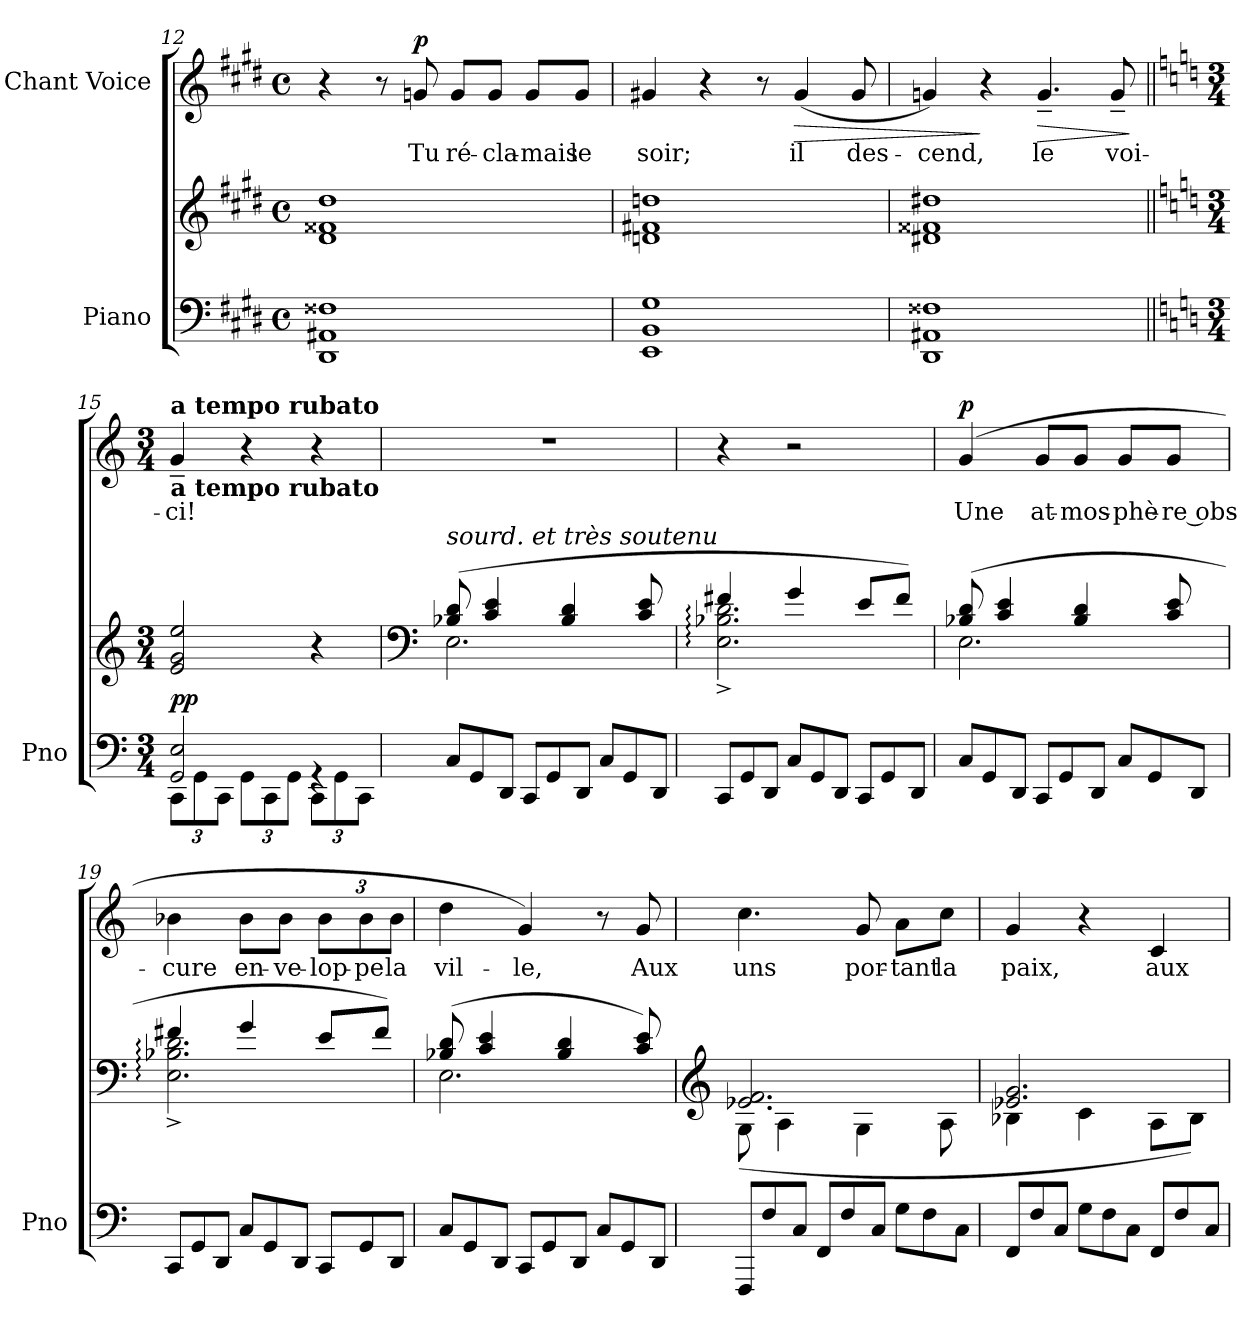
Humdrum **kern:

**kern	**kern	**dynam	**kern	**text	**dynam
*part2	*part2	*part2	*part1	*part1	*part1
*staff3	*staff2	*staff2/3	*staff1	*staff1	*staff1
*I"Piano	*	*	*I"Chant Voice	*	*
*I'Pno	*	*	*	*	*
*clefF4	*clefG2	*	*clefG2	*	*
*k[f#c#g#d#]	*k[f#c#g#d#]	*	*k[f#c#g#d#]	*	*
*M4/4	*M4/4	*	*M4/4	*	*
*met(c)	*met(c)	*	*met(c)	*	*
=12	=12	=12	=12	=12	=12
1DD# 1AA#X 1F##X	1d# 1f##X 1dd#	.	4r	.	.
.	.	.	8r	.	.
!	!	!	!	!LO:LY:b	!LO:DY:a
.	.	.	8gn/	Tu	p
!	!	!	!	!LO:LY:b	!
.	.	.	8g/L	ré-	.
!	!	!	!	!LO:LY:b	!
.	.	.	8g/J	-cla-	.
!	!	!	!	!LO:LY:b	!
.	.	.	8g/L	-mais	.
!	!	!	!	!LO:LY:b	!
.	.	.	8g/J	le	.
=13	=13	=13	=13	=13	=13
!	!	!	!	!LO:LY:b	!
1EE 1BB 1G#	1dn 1f#X 1ddn	.	4g#X/	soir;	.
.	.	.	4r	.	.
.	.	.	8r	.	.
!	!	!	!	!LO:LY:b	!LO:HP:b
.	.	.	(>4g#/	il	>
!	!	!	!	!LO:LY:b	!
.	.	.	8g#/	des-	.
=14	=14	=14	=14	=14	=14
!	!	!	!	!LO:LY:b	!
1DD# 1AA#X 1F##X	1d#X 1f##X 1dd#X	.	4gn/)	-cend,	.
.	.	.	4r	.	]
!	!	!	!	!LO:LY:b	!LO:HP:b
.	.	.	4.g~/	le	>
!	!	!	!	!LO:LY:b	!
.	.	.	8g~/	voi-	.
.	.	.	.	.	]
!!LO:LB:g=z
=15||	=15||	=15||	=15||	=15||	=15||
*k[]	*k[]	*	*k[]	*	*
*M3/4	*M3/4	*	*M3/4	*	*
*^	*	*	*	*	*
*	*Xbrackettup	*	*	*	*	*
!	!	!	!	!LO:TX:b:B:t=a tempo rubato	!	!
!	!	!	!	!LO:TX:a:B:t=a tempo rubato	!	!
!	!	!	!LO:DY:a=2	!	!LO:LY:b	!
2GG/ 2E/	12CC\L	2e/ 2g/ 2ee/	pp	4g~/	-ci!	.
.	12GG\	.	.	.	.	.
.	12CC\J	.	.	.	.	.
.	12GG\L	.	.	4r	.	.
.	12CC\	.	.	.	.	.
.	12GG\J	.	.	.	.	.
4rGG	12CC\L	4r	.	4r	.	.
.	12GG\	.	.	.	.	.
.	12CC\J	.	.	.	.	.
*v	*v	*	*	*	*	*
=16	=16	=16	=16	=16	=16
*	*clefF4	*	*	*	*
*Xtuplet	*	*	*	*	*
*^	*^	*	*	*	*
!	!	!LO:TX:a:i:t=sourd. et très soutenu	!	!	!	!	!
*v	*v	*	*	*	*	*	*
12C/L	(>8B-X/ 8d/	2.E\	.	2.r	.	.
12GG/	.	.	.	.	.	.
.	4c/ 4e/	.	.	.	.	.
!	!	!	!LO:DY:a=2	!	!	!
!	!	!	!LO:DY:n=1:a=2	!	!	!
12DD/J	.	.	other-dynamics pp	.	.	.
12CC/L	.	.	.	.	.	.
12GG/	.	.	.	.	.	.
.	4B-/ 4d/	.	.	.	.	.
12DD/J	.	.	.	.	.	.
12C/L	.	.	.	.	.	.
12GG/	.	.	.	.	.	.
.	8c/ 8e/	.	.	.	.	.
12DD/J	.	.	.	.	.	.
=17	=17	=17	=17	=17	=17	=17
12CC/L	4f#X/	2.E\:^ 2.B-X\:^ 2.d\:^	.	4r	.	.
12GG/	.	.	.	.	.	.
12DD/J	.	.	.	.	.	.
12C/L	4g/	.	.	2r	.	.
12GG/	.	.	.	.	.	.
12DD/J	.	.	.	.	.	.
12CC/L	8e/L	.	.	.	.	.
12GG/	.	.	.	.	.	.
.	8f#/J)	.	.	.	.	.
12DD/J	.	.	.	.	.	.
=18	=18	=18	=18	=18	=18	=18
!	!	!	!	!	!LO:LY:b	!LO:DY:a
12C/L	(>8B-X/ 8d/	2.E\	.	(>4g/	Une	p
12GG/	.	.	.	.	.	.
.	4c/ 4e/	.	.	.	.	.
12DD/J	.	.	.	.	.	.
!	!	!	!	!	!LO:LY:b	!
12CC/L	.	.	.	8g/L	at-	.
12GG/	.	.	.	.	.	.
!	!	!	!	!	!LO:LY:b	!
.	4B-/ 4d/	.	.	8g/J	-mos-	.
12DD/J	.	.	.	.	.	.
!	!	!	!	!	!LO:LY:b	!
12C/L	.	.	.	8g/L	-phè-	.
12GG/	.	.	.	.	.	.
!	!	!	!	!	!LO:LY:b	!
.	8c/ 8e/	.	.	8g/J	-re obs-	.
12DD/J	.	.	.	.	.	.
!!LO:PB:g=z
=19	=19	=19	=19	=19	=19	=19
!	!	!	!	!	!LO:LY:b	!
12CC/L	4f#X/	2.E\:^ 2.B-X\:^ 2.d\:^	.	4b-X\	-cure	.
12GG/	.	.	.	.	.	.
12DD/J	.	.	.	.	.	.
!	!	!	!	!	!LO:LY:b	!
12C/L	4g/	.	.	8b-\L	en-	.
12GG/	.	.	.	.	.	.
!	!	!	!	!	!LO:LY:b	!
.	.	.	.	8b-\J	-ve-	.
12DD/J	.	.	.	.	.	.
*	*	*	*	*Xbrackettup	*	*
!	!	!	!	!	!LO:LY:b	!
12CC/L	8e/L	.	.	12b-\L	-lop-	.
!	!	!	!	!	!LO:LY:b	!
12GG/	.	.	.	12b-\	-pe	.
.	8f#/J)	.	.	.	.	.
!	!	!	!	!	!LO:LY:b	!
12DD/J	.	.	.	12b-\J	la	.
=20	=20	=20	=20	=20	=20	=20
!	!	!	!	!	!LO:LY:b	!
12C/L	(>8B-X/ 8d/	2.E\	.	4dd\	vil-	.
12GG/	.	.	.	.	.	.
.	4c/ 4e/	.	.	.	.	.
12DD/J	.	.	.	.	.	.
!	!	!	!	!	!LO:LY:b	!
12CC/L	.	.	.	4g/)	-le,	.
12GG/	.	.	.	.	.	.
.	4B-/ 4d/	.	.	.	.	.
12DD/J	.	.	.	.	.	.
12C/L	.	.	.	8r	.	.
12GG/	.	.	.	.	.	.
!	!	!	!	!	!LO:LY:b	!
.	8c/ 8e/)	.	.	8g/	Aux	.
12DD/J	.	.	.	.	.	.
=21	=21	=21	=21	=21	=21	=21
*	*clefG2	*	*	*	*	*
!	!	!	!	!	!LO:LY:b	!
12FFF/L	2.e-X/ 2.f/	(<8G\	.	4.cc\	uns	.
12F/	.	.	.	.	.	.
.	.	4A\	.	.	.	.
12C/J	.	.	.	.	.	.
12FF/L	.	.	.	.	.	.
12F/	.	.	.	.	.	.
!	!	!	!	!	!LO:LY:b	!
.	.	4G\	.	8g/	por-	.
12C/J	.	.	.	.	.	.
!	!	!	!	!	!LO:LY:b	!
12G\L	.	.	.	8a\L	-tant	.
12F\	.	.	.	.	.	.
!	!	!	!	!	!LO:LY:b	!
.	.	8A\	.	8cc\J	la	.
12C\J	.	.	.	.	.	.
=22	=22	=22	=22	=22	=22	=22
!	!	!	!	!	!LO:LY:b	!
12FF/L	2.e-X/ 2.g/	4B-X\	.	4g/	paix,	.
12F/	.	.	.	.	.	.
12C/J	.	.	.	.	.	.
12G\L	.	4c\	.	4r	.	.
12F\	.	.	.	.	.	.
12C\J	.	.	.	.	.	.
!	!	!	!	!	!LO:LY:b	!
12FF/L	.	8A\L	.	4c/	aux	.
12F/	.	.	.	.	.	.
.	.	8B-\J)	.	.	.	.
12C/J	.	.	.	.	.	.
*	*v	*v	*	*	*	*
=	=	=	=	=	=
*-	*-	*-	*-	*-	*-
